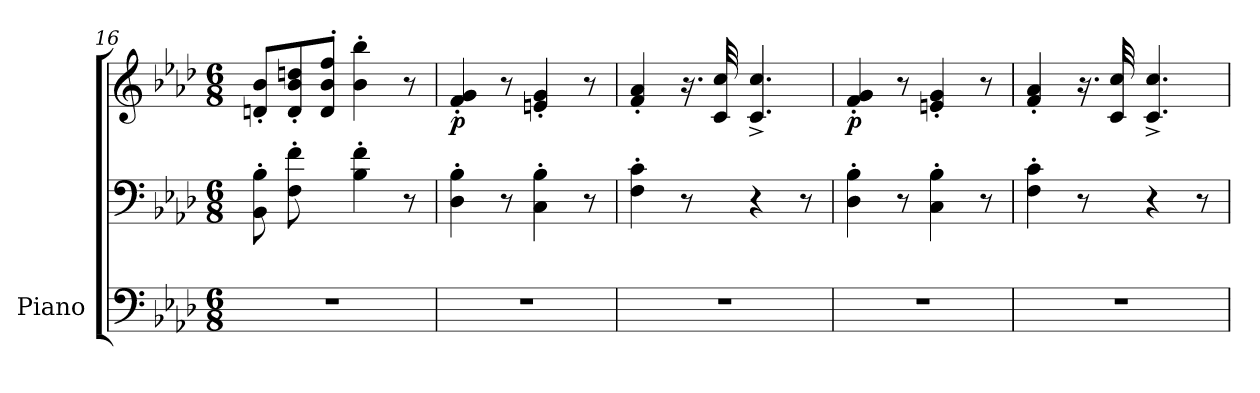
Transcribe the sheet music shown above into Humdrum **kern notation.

**kern	**kern	**kern	**dynam
*part1	*part1	*part1	*part1
*staff3	*staff2	*staff1	*staff1/2/3
*I"Piano	*	*	*
*I'Pno.	*	*	*
*clefF4	*clefF4	*clefG2	*
*k[b-e-a-d-]	*k[b-e-a-d-]	*k[b-e-a-d-]	*
*M6/8	*M6/8	*M6/8	*
=16	=16	=16	=16
*	*	*^	*
2.r	8BB-\' 8B-\'L	8dn/' 8b-/'L	4ryy	.
.	8F\' 8f\'	8d/' 8b-/' 8ddn/'	.	.
.	8ryy	8d/' 8b-/' 8ff/'J	8f'\J	.
.	4B-\' 4f\'	4b-\' 4bb-\'	4.ryy	.
.	8r	8r	.	.
*	*	*v	*v	*
=17	=17	=17	=17
!	!	!	!LO:DY:b
2.r	4D-\' 4B-\'	4f/' 4g/'	p
.	8r	8r	.
.	4C\' 4B-\'	4en/' 4g/'	.
.	8r	8r	.
=18	=18	=18	=18
2.r	4F\' 4c\'	4f/' 4a-/'	.
.	8r	16.r	.
.	.	32c/ 32cc/	.
.	4r	4.c/^ 4.cc/^	.
.	8r	.	.
!!LO:LB:g=z
=19	=19	=19	=19
!	!	!	!LO:DY:b
2.r	4D-\' 4B-\'	4f/' 4g/'	p
.	8r	8r	.
.	4C\' 4B-\'	4en/' 4g/'	.
.	8r	8r	.
=20	=20	=20	=20
2.r	4F\' 4c\'	4f/' 4a-/'	.
.	8r	16.r	.
.	.	32c/ 32cc/	.
.	4r	4.c/^ 4.cc/^	.
.	8r	.	.
=	=	=	=
*-	*-	*-	*-
